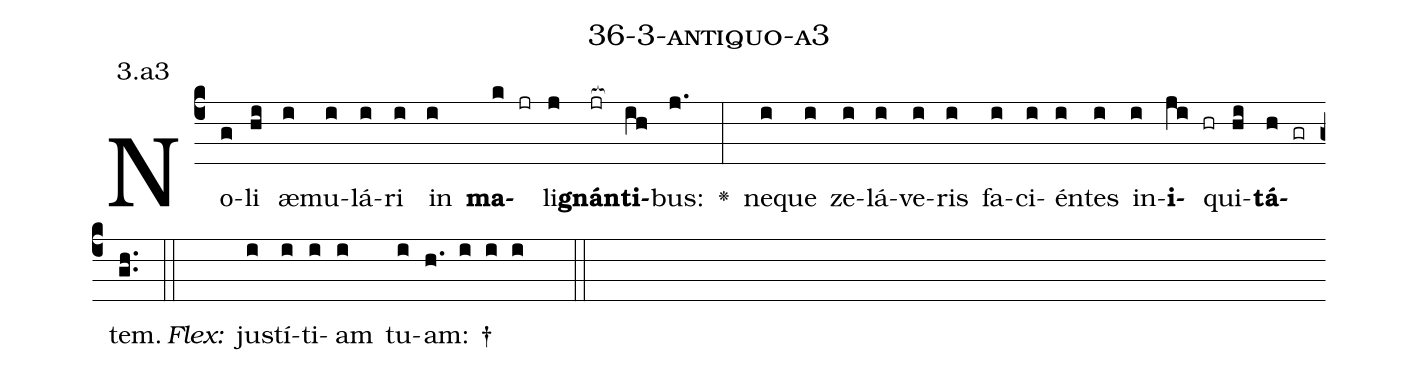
name: 36-3-antiquo-a3;
annotation: 3.a3;
%%
(c4)No(g)li(hi) æ(i)mu(i)lá(i)ri(i) in(i) <b>ma</b>(k jr)li(j)<b>gnán</b>(jr[ocb:1{])<b>ti</b>(ih[ocb:0}])bus:(j.) <v>\greheightstar</v>(:) ne(i)que(i) ze(i)lá(i)ve(i)ris(i) fa(i)ci(i)én(i)tes(i) in(i)<b>i</b>(ji hr)qui(hi)<b>tá</b>(h gr)tem.(gh..) (::)
<i>Flex:</i>()  jus(i)tí(i)ti(i)am(i) tu(i)am: †(h. i i i  ::)

%E(i) u(i) o(ji) u(hi) a(h) e.(gh..) (::)
